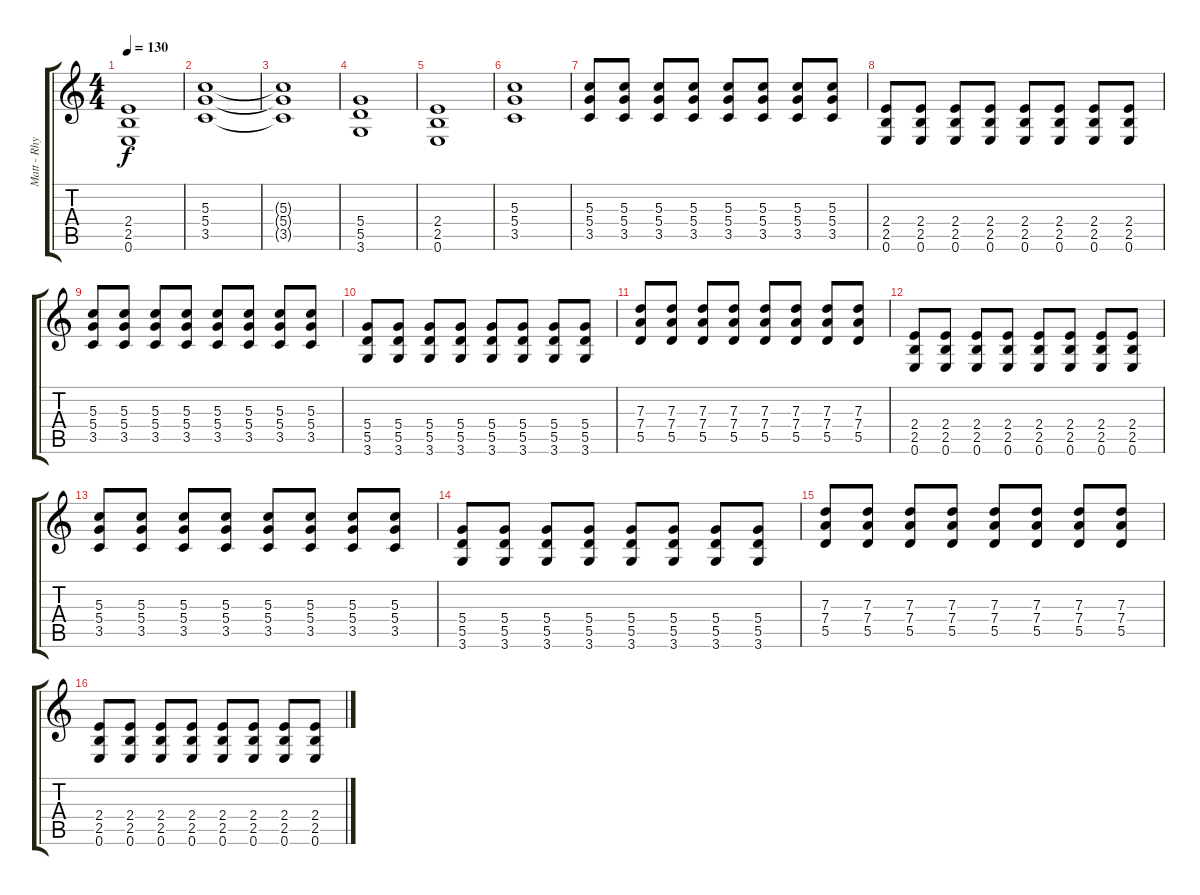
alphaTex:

\track ("Matt - Rhytm Guitar" "Matt - Rhy") {instrument overdrivenguitar}
\staff {score tabs}
\tuning (E4 B3 G3 D3 A2 E2) {hide}
\ts (4 4)
\tempo 130
\clef g2
\ks c
(2.4 2.5 0.6).1{dy f} |
(5.3 5.4 3.5).1 |
(5.3{t} 5.4{t} 3.5{t}).1 |
(5.4 5.5 3.6).1 |
(2.4 2.5 0.6).1 |
(5.3 5.4 3.5).1 |
(5.3 5.4 3.5).8 (5.3 5.4 3.5).8 (5.3 5.4 3.5).8 (5.3 5.4 3.5).8 (5.3 5.4 3.5).8 (5.3 5.4 3.5).8 (5.3 5.4 3.5).8 (5.3 5.4 3.5).8 |
(2.4 2.5 0.6).8 (2.4 2.5 0.6).8 (2.4 2.5 0.6).8 (2.4 2.5 0.6).8 (2.4 2.5 0.6).8 (2.4 2.5 0.6).8 (2.4 2.5 0.6).8 (2.4 2.5 0.6).8 |
(5.3 5.4 3.5).8 (5.3 5.4 3.5).8 (5.3 5.4 3.5).8 (5.3 5.4 3.5).8 (5.3 5.4 3.5).8 (5.3 5.4 3.5).8 (5.3 5.4 3.5).8 (5.3 5.4 3.5).8 |
(5.4 5.5 3.6).8 (5.4 5.5 3.6).8 (5.4 5.5 3.6).8 (5.4 5.5 3.6).8 (5.4 5.5 3.6).8 (5.4 5.5 3.6).8 (5.4 5.5 3.6).8 (5.4 5.5 3.6).8 |
(7.3 7.4 5.5).8 (7.3 7.4 5.5).8 (7.3 7.4 5.5).8 (7.3 7.4 5.5).8 (7.3 7.4 5.5).8 (7.3 7.4 5.5).8 (7.3 7.4 5.5).8 (7.3 7.4 5.5).8 |
(2.4 2.5 0.6).8 (2.4 2.5 0.6).8 (2.4 2.5 0.6).8 (2.4 2.5 0.6).8 (2.4 2.5 0.6).8 (2.4 2.5 0.6).8 (2.4 2.5 0.6).8 (2.4 2.5 0.6).8 |
(5.3 5.4 3.5).8 (5.3 5.4 3.5).8 (5.3 5.4 3.5).8 (5.3 5.4 3.5).8 (5.3 5.4 3.5).8 (5.3 5.4 3.5).8 (5.3 5.4 3.5).8 (5.3 5.4 3.5).8 |
(5.4 5.5 3.6).8 (5.4 5.5 3.6).8 (5.4 5.5 3.6).8 (5.4 5.5 3.6).8 (5.4 5.5 3.6).8 (5.4 5.5 3.6).8 (5.4 5.5 3.6).8 (5.4 5.5 3.6).8 |
(7.3 7.4 5.5).8 (7.3 7.4 5.5).8 (7.3 7.4 5.5).8 (7.3 7.4 5.5).8 (7.3 7.4 5.5).8 (7.3 7.4 5.5).8 (7.3 7.4 5.5).8 (7.3 7.4 5.5).8 |
(2.4 2.5 0.6).8 (2.4 2.5 0.6).8 (2.4 2.5 0.6).8 (2.4 2.5 0.6).8 (2.4 2.5 0.6).8 (2.4 2.5 0.6).8 (2.4 2.5 0.6).8 (2.4 2.5 0.6).8
